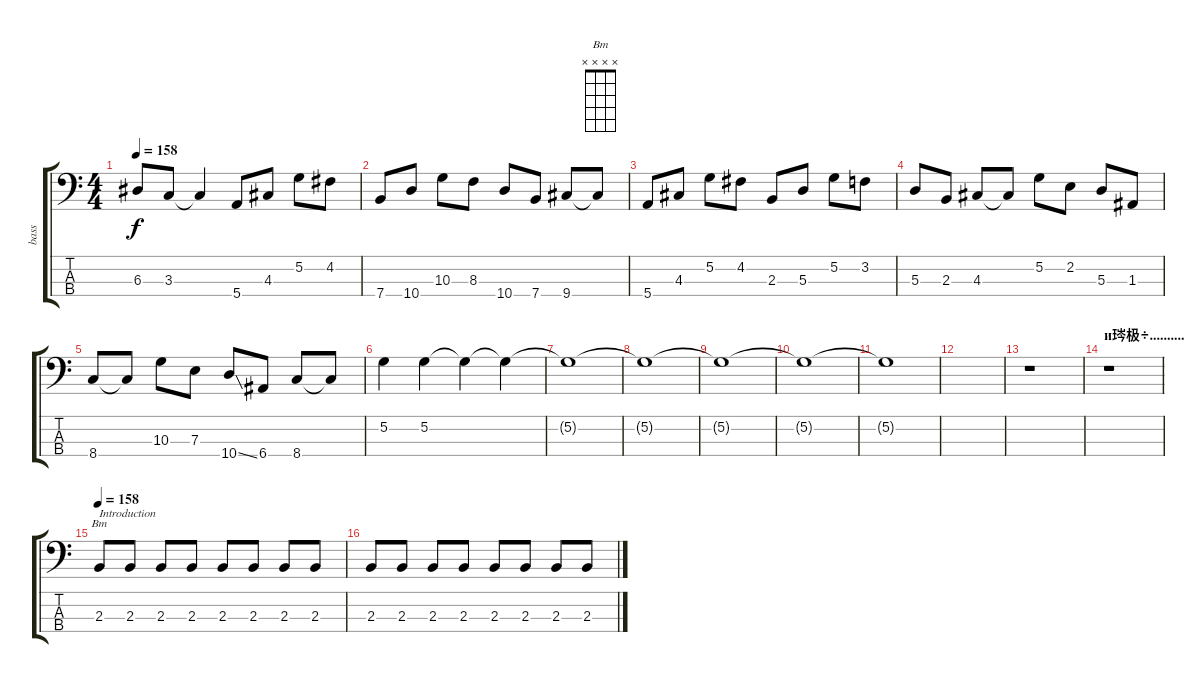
\track ("bass" "bass") {instrument electricbassfinger}
\staff {score tabs}
\tuning (G2 D2 A1 E1) {hide}
\chord ("Bm" x x x x)
\ts (4 4)
\tempo 158
\clef f4
\ks c
6.3.8{dy f} 3.3.8 3.3{t}.4 5.4.8 4.3.8 5.2.8 4.2.8 |
7.4.8 10.4.8 10.3.8 8.3.8 10.4.8 7.4.8 9.4.8 9.4{t}.8 |
5.4.8 4.3.8 5.2.8 4.2.8 2.3.8 5.3.8 5.2.8 3.2.8 |
5.3.8 2.3.8 4.3.8 4.3{t}.8 5.2.8 2.2.8 5.3.8 1.3.8 |
8.4.8 8.4{t}.8 10.3.8 7.3.8 10.4{ss}.8 6.4.8 8.4.8 8.4{t}.8 |
5.2.4 5.2.4 5.2{t}.4 5.2{t}.4 |
5.2{t}.1 |
5.2{t}.1 |
5.2{t}.1 |
5.2{t}.1 |
5.2{t}.1 |
|
r.1 |
\section ("" "и琌极..........")
r.1 |
\tempo 158
2.3.8{ch "Bm" txt "Introduction"} 2.3.8 2.3.8 2.3.8 2.3.8 2.3.8 2.3.8 2.3.8 |
2.3.8 2.3.8 2.3.8 2.3.8 2.3.8 2.3.8 2.3.8 2.3.8
